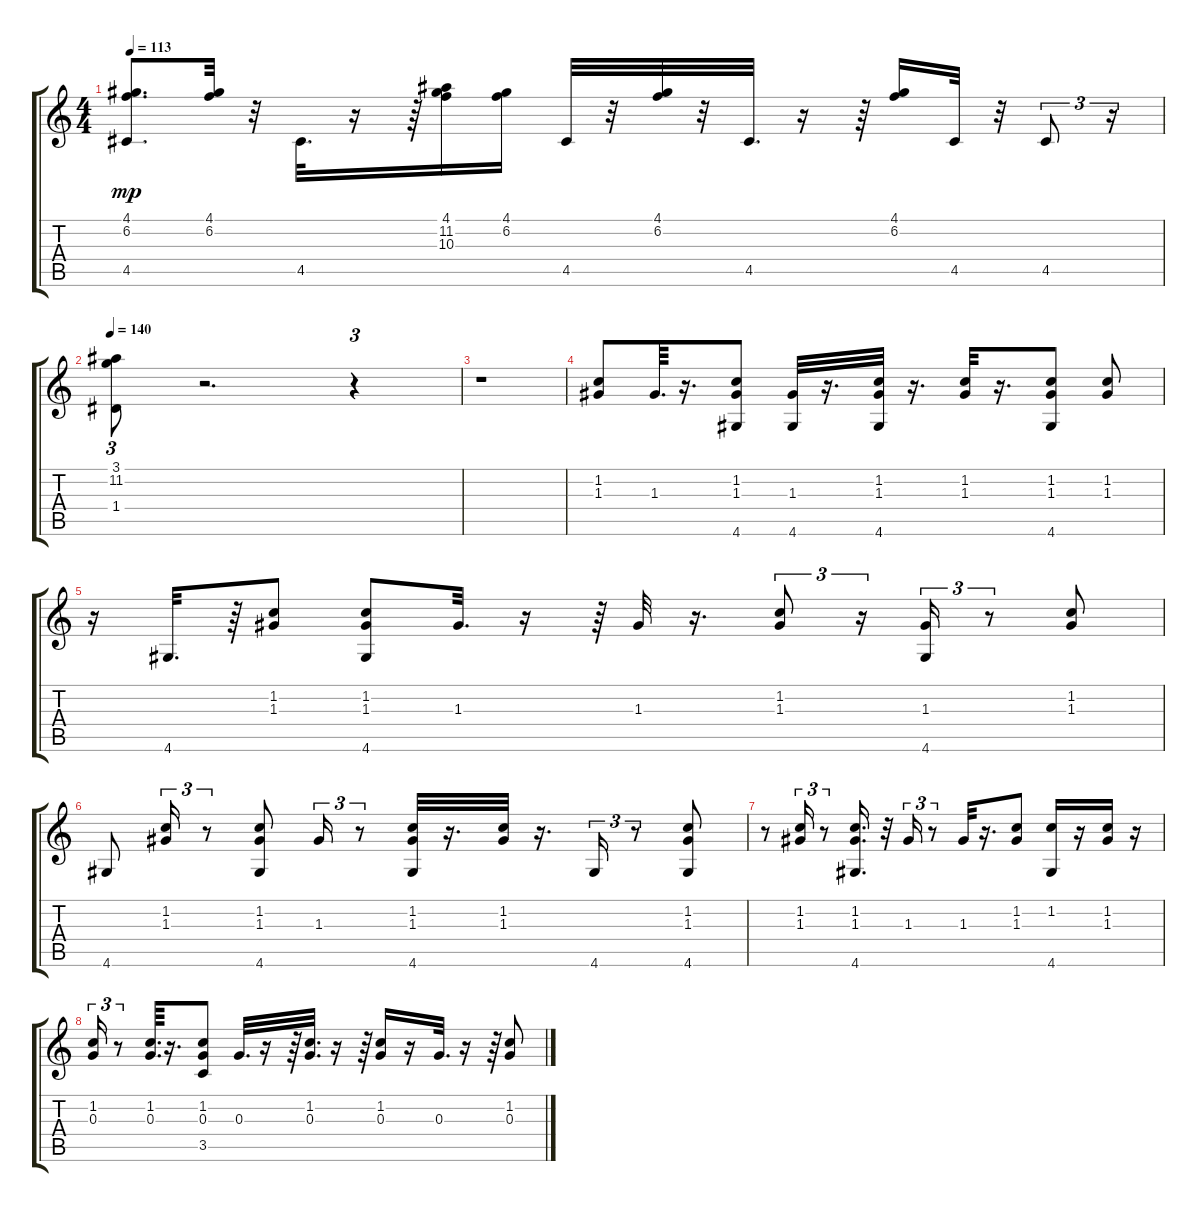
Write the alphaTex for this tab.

\track "" {instrument electricguitarclean}
\staff {score tabs}
\tuning (E4 B3 G3 D3 A2 E2) {hide}
\ts (4 4)
\tempo 113
\clef g2
\ks c
(4.1 6.2 4.5).8{d dy mp} (4.1 6.2).32 r.32 4.5.32{d} r.16 r.64 (4.1 11.2 10.3).16 (4.1 6.2).16 4.5.32 r.32 (4.1 6.2).32 r.32 4.5.32{d} r.16 r.64 (4.1 6.2).16 4.5.32 r.32 4.5.8{tu (3 2)} r.16{tu (3 2)} |
\tempo 140
(3.1 11.2 1.4).8{tu (3 2)} r.2{d} r.4{tu (3 2)} |
r.1 |
(1.2 1.3).8 1.3.64{d} r.16{d} (1.2 1.3 4.6).8 (1.3 4.6).32 r.16{d} (1.2 1.3 4.6).32 r.16{d} (1.2 1.3).32 r.16{d} (1.2 1.3 4.6).8 (1.2 1.3).8 |
r.16 4.6.32{d} r.64 (1.2 1.3).8 (1.2 1.3 4.6).8 1.3.32{d} r.16 r.64 1.3.32 r.16{d} (1.2 1.3).8{tu (3 2)} r.16{tu (3 2)} (1.3 4.6).16{tu (3 2)} r.8{tu (3 2)} (1.2 1.3).8 |
4.6.8 (1.2 1.3).16{tu (3 2)} r.8{tu (3 2)} (1.2 1.3 4.6).8 1.3.16{tu (3 2)} r.8{tu (3 2)} (1.2 1.3 4.6).32 r.16{d} (1.2 1.3).32 r.16{d} 4.6.16{tu (3 2)} r.8{tu (3 2)} (1.2 1.3 4.6).8 |
r.8 (1.2 1.3).16{tu (3 2)} r.8{tu (3 2)} (1.2 1.3 4.6).16{d} r.32 1.3.16{tu (3 2)} r.8{tu (3 2)} 1.3.32 r.16{d} (1.2 1.3).8 (1.2 4.6).16 r.16 (1.2 1.3).16 r.16 |
(1.2 0.3).16{tu (3 2)} r.8{tu (3 2)} (1.2 0.3).64{d} r.16{d} (1.2 0.3 3.5).8 0.3.32{d} r.16 r.64 (1.2 0.3).32{d} r.16 r.64 (1.2 0.3).16 r.16 0.3.32{d} r.16 r.64 (1.2 0.3).8
